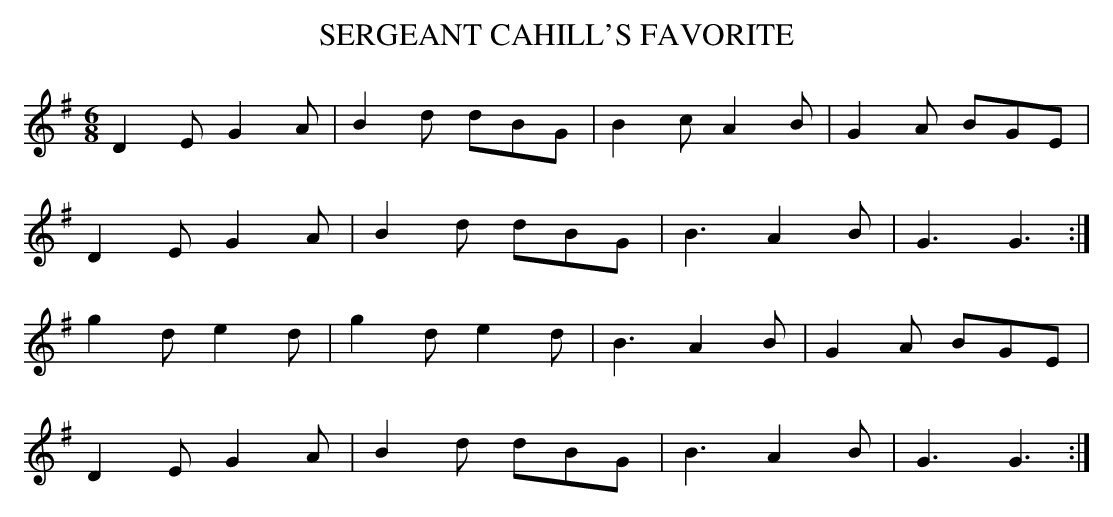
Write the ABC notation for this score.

X:1
T:SERGEANT CAHILL'S FAVORITE
M:6/8
L:1/8
K:G
D2E G2A|B2d dBG|B2c A2B|G2A BGE|
D2E G2A|B2d dBG|B3A2B|G3 G3 :|
g2d e2d|g2d e2d|B3A2B|G2A BGE|
D2E G2A|B2d dBG|B3A2B|G3 G3 :|
